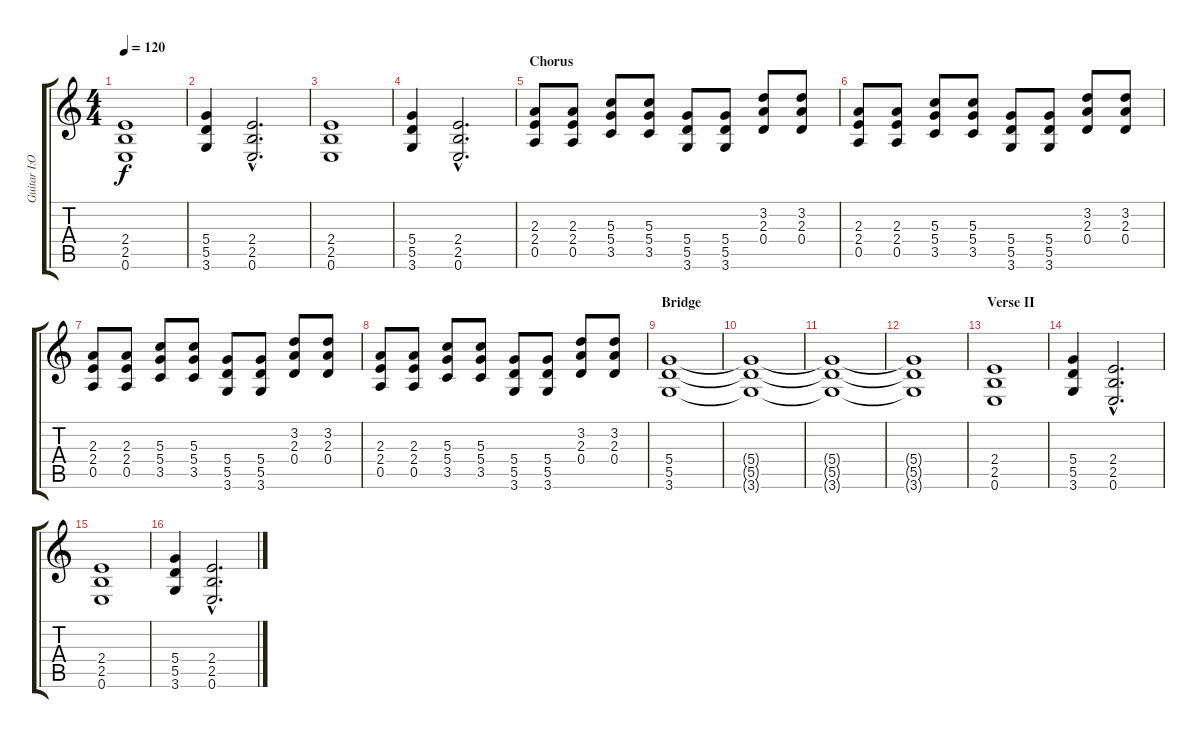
\track ("Guitar I:Original" "Guitar I:O") {instrument overdrivenguitar}
\staff {score tabs}
\tuning (E4 B3 G3 D3 A2 E2) {hide}
\ts (4 4)
\tempo 120
\clef g2
\ks c
(2.4 2.5 0.6).1{dy f} |
(5.4 5.5 3.6).4 (2.4{hac} 2.5{hac} 0.6{hac}).2{d} |
(2.4 2.5 0.6).1 |
(5.4 5.5 3.6).4 (2.4{hac} 2.5{hac} 0.6{hac}).2{d} |
\section ("" "Chorus")
(2.3 2.4 0.5).8 (2.3 2.4 0.5).8 (5.3 5.4 3.5).8 (5.3 5.4 3.5).8 (5.4 5.5 3.6).8 (5.4 5.5 3.6).8 (3.2 2.3 0.4).8 (3.2 2.3 0.4).8 |
(2.3 2.4 0.5).8 (2.3 2.4 0.5).8 (5.3 5.4 3.5).8 (5.3 5.4 3.5).8 (5.4 5.5 3.6).8 (5.4 5.5 3.6).8 (3.2 2.3 0.4).8 (3.2 2.3 0.4).8 |
(2.3 2.4 0.5).8 (2.3 2.4 0.5).8 (5.3 5.4 3.5).8 (5.3 5.4 3.5).8 (5.4 5.5 3.6).8 (5.4 5.5 3.6).8 (3.2 2.3 0.4).8 (3.2 2.3 0.4).8 |
(2.3 2.4 0.5).8 (2.3 2.4 0.5).8 (5.3 5.4 3.5).8 (5.3 5.4 3.5).8 (5.4 5.5 3.6).8 (5.4 5.5 3.6).8 (3.2 2.3 0.4).8 (3.2 2.3 0.4).8 |
\section ("" "Bridge")
(5.4 5.5 3.6).1 |
(5.4{t} 5.5{t} 3.6{t}).1 |
(5.4{t} 5.5{t} 3.6{t}).1 |
(5.4{t} 5.5{t} 3.6{t}).1 |
\section ("" "Verse II")
(2.4 2.5 0.6).1 |
(5.4 5.5 3.6).4 (2.4{hac} 2.5{hac} 0.6{hac}).2{d} |
(2.4 2.5 0.6).1 |
(5.4 5.5 3.6).4 (2.4{hac} 2.5{hac} 0.6{hac}).2{d}
